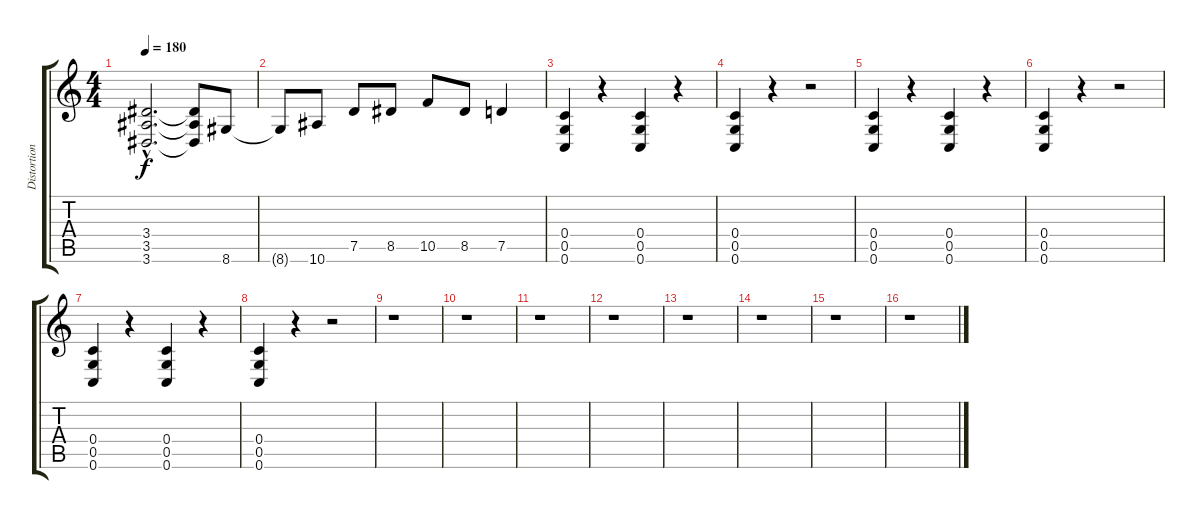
\track ("Distortion" "Distortion") {instrument distortionguitar}
\staff {score tabs}
\tuning (D4 A3 F3 C3 G2 C2) {hide}
\ts (4 4)
\tempo 180
\clef g2
\ks c
(3.4{hac t} 3.5{hac t} 3.6{hac t}).2{d dy f} (3.4{t} 3.5{t} 3.6{t}).8 8.6.8 |
8.6{t}.8 10.6.8 7.5.8 8.5.8 10.5.8 8.5.8 7.5.4 |
(0.4 0.5 0.6).4 r.4 (0.4 0.5 0.6).4 r.4 |
(0.4 0.5 0.6).4 r.4 r.2 |
(0.4 0.5 0.6).4 r.4 (0.4 0.5 0.6).4 r.4 |
(0.4 0.5 0.6).4 r.4 r.2 |
(0.4 0.5 0.6).4 r.4 (0.4 0.5 0.6).4 r.4 |
(0.4 0.5 0.6).4 r.4 r.2 |
r.1 |
r.1 |
r.1 |
r.1 |
r.1 |
r.1 |
r.1 |
r.1
